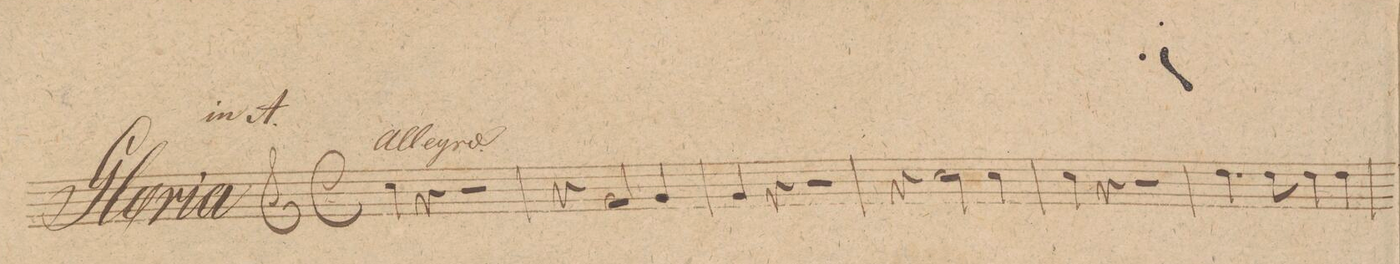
**kern
*I"Trompetto. 1mo in A.
*clefG2
*k[f#c#g#]
*met(c|)
*M2/2
4a\
4r
2r
=2
4r
*2\right
2e/
4e/
=3
4e/
4r
2r
=4
4r
2a\
4a\
=5
4a\
4r
2r
=6
4.b\
8b\
4b\
4b\
=7
*-
